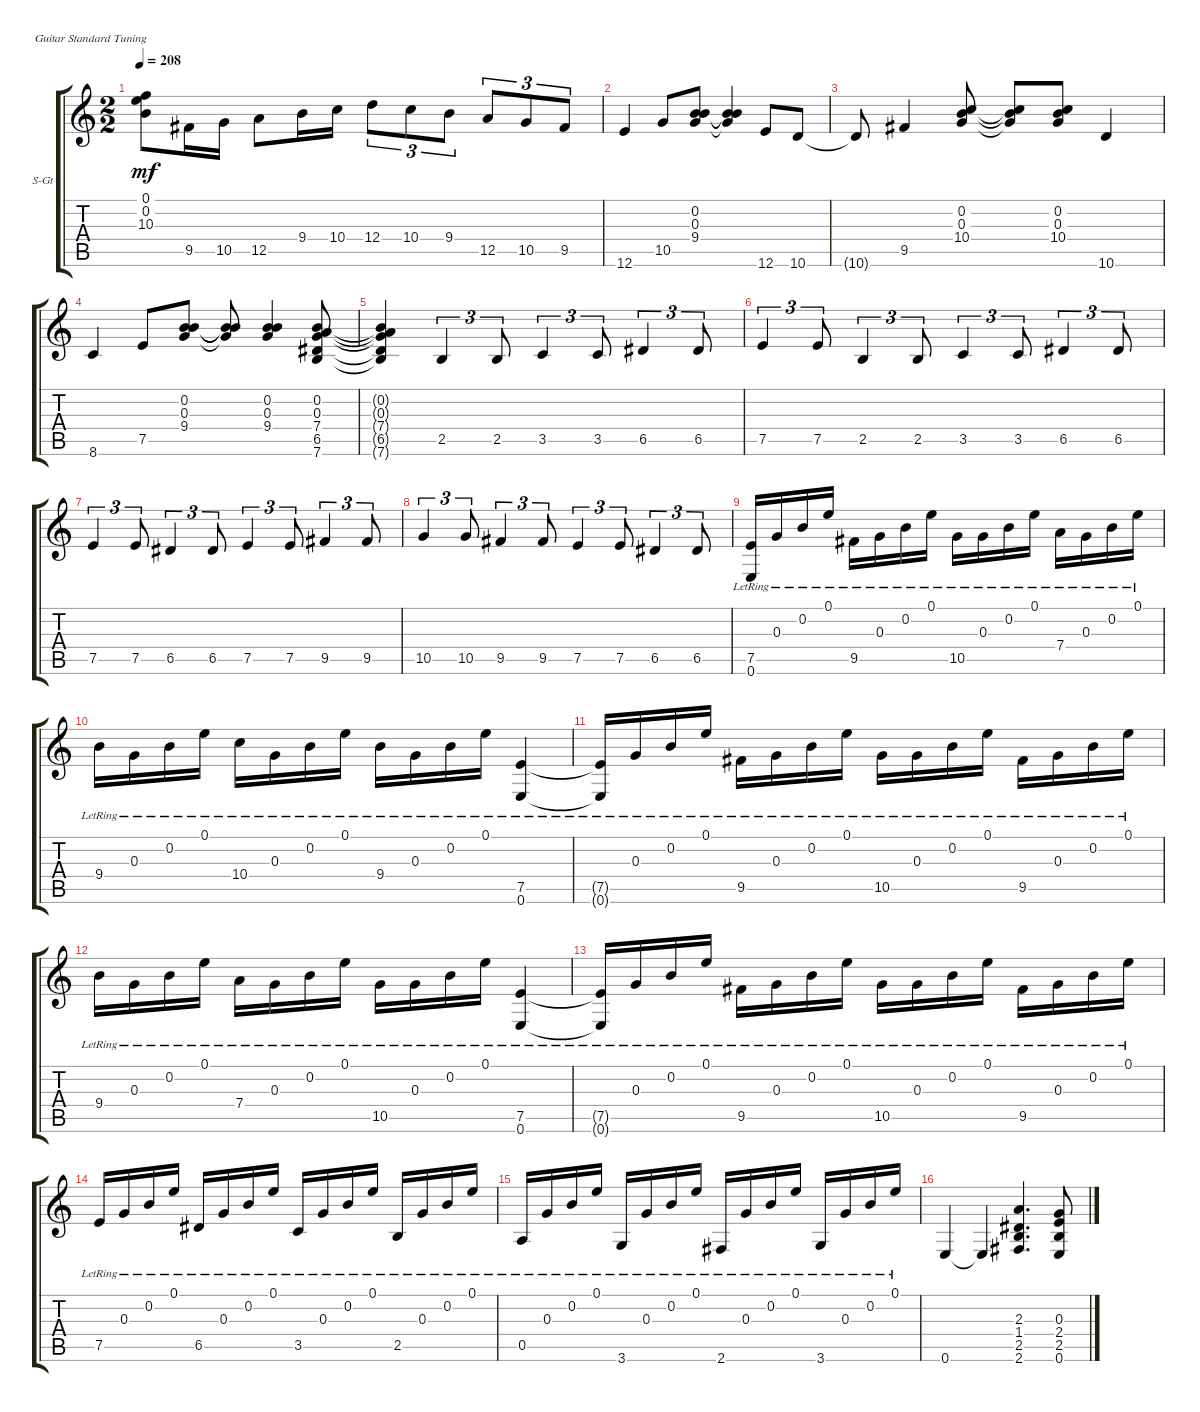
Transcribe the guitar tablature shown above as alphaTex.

\defaultSystemsLayout 4
\bracketExtendMode groupsimilarinstruments
\firstSystemTrackNameOrientation horizontal
\otherSystemsTrackNameOrientation horizontal
\track ("Steel Guitar" "S-Gt") {instrument acousticguitarsteel}
\staff {score tabs}
\tuning (E4 B3 G3 D3 A2 E2)
\ts (2 2)
\tempo 208
\clef g2
\ks c
(10.3 0.2 0.1).8{dy mf} 9.5.16 10.5.16 12.5.8 9.4.16 10.4.16 12.4.8{tu (3 2)} 10.4.8{tu (3 2)} 9.4.8{tu (3 2)} 12.5.8{tu (3 2)} 10.5.8{tu (3 2)} 9.5.8{tu (3 2)} |
12.6.4 10.5.8 (9.4 0.3 0.2).8 (0.2{t} 0.3{t} 9.4{t}).4 12.6.8 10.6.8 |
10.6{t}.8 9.5.4 (10.4 0.3 0.2).8 (0.2{t} 0.3{t} 10.4{t}).8 (10.4 0.3 0.2).8 10.6.4 |
8.6.4 7.5.8 (9.4 0.3 0.2).8 (0.2{t} 0.3{t} 9.4{t}).8 (9.4 0.3 0.2).4 (7.6 6.5 7.4 0.3 0.2).8 |
(7.6{t} 6.5{t} 7.4{t} 0.3{t} 0.2{t}).4 2.5.4{tu (3 2)} 2.5.8{tu (3 2)} 3.5.4{tu (3 2)} 3.5.8{tu (3 2)} 6.5.4{tu (3 2)} 6.5.8{tu (3 2)} |
7.5.4{tu (3 2)} 7.5.8{tu (3 2)} 2.5.4{tu (3 2)} 2.5.8{tu (3 2)} 3.5.4{tu (3 2)} 3.5.8{tu (3 2)} 6.5.4{tu (3 2)} 6.5.8{tu (3 2)} |
7.5.4{tu (3 2)} 7.5.8{tu (3 2)} 6.5.4{tu (3 2)} 6.5.8{tu (3 2)} 7.5.4{tu (3 2)} 7.5.8{tu (3 2)} 9.5.4{tu (3 2)} 9.5.8{tu (3 2)} |
10.5.4{tu (3 2)} 10.5.8{tu (3 2)} 9.5.4{tu (3 2)} 9.5.8{tu (3 2)} 7.5.4{tu (3 2)} 7.5.8{tu (3 2)} 6.5.4{tu (3 2)} 6.5.8{tu (3 2)} |
(0.6{lr} 7.5{lr}).16 0.3{lr}.16 0.2{lr}.16 0.1{lr}.16 9.5{lr}.16 0.3{lr}.16 0.2{lr}.16 0.1{lr}.16 10.5{lr}.16 0.3{lr}.16 0.2{lr}.16 0.1{lr}.16 7.4{lr}.16 0.3{lr}.16 0.2{lr}.16 0.1{lr}.16 |
9.4{lr}.16 0.3{lr}.16 0.2{lr}.16 0.1{lr}.16 10.4{lr}.16 0.3{lr}.16 0.2{lr}.16 0.1{lr}.16 9.4{lr}.16 0.3{lr}.16 0.2{lr}.16 0.1{lr}.16 (0.6{lr} 7.5{lr}).4 |
(0.6{lr t} 7.5{lr t}).16 0.3{lr}.16 0.2{lr}.16 0.1{lr}.16 9.5{lr}.16 0.3{lr}.16 0.2{lr}.16 0.1{lr}.16 10.5{lr}.16 0.3{lr}.16 0.2{lr}.16 0.1{lr}.16 9.5{lr}.16 0.3{lr}.16 0.2{lr}.16 0.1{lr}.16 |
9.4{lr}.16 0.3{lr}.16 0.2{lr}.16 0.1{lr}.16 7.4{lr}.16 0.3{lr}.16 0.2{lr}.16 0.1{lr}.16 10.5{lr}.16 0.3{lr}.16 0.2{lr}.16 0.1{lr}.16 (0.6{lr} 7.5{lr}).4 |
(0.6{lr t} 7.5{lr t}).16 0.3{lr}.16 0.2{lr}.16 0.1{lr}.16 9.5{lr}.16 0.3{lr}.16 0.2{lr}.16 0.1{lr}.16 10.5{lr}.16 0.3{lr}.16 0.2{lr}.16 0.1{lr}.16 9.5{lr}.16 0.3{lr}.16 0.2{lr}.16 0.1{lr}.16 |
7.5{lr}.16 0.3{lr}.16 0.2{lr}.16 0.1{lr}.16 6.5{lr}.16 0.3{lr}.16 0.2{lr}.16 0.1{lr}.16 3.5{lr}.16 0.3{lr}.16 0.2{lr}.16 0.1{lr}.16 2.5{lr}.16 0.3{lr}.16 0.2{lr}.16 0.1{lr}.16 |
0.5{lr}.16 0.3{lr}.16 0.2{lr}.16 0.1{lr}.16 3.6{lr}.16 0.3{lr}.16 0.2{lr}.16 0.1{lr}.16 2.6{lr}.16 0.3{lr}.16 0.2{lr}.16 0.1{lr}.16 3.6{lr}.16 0.3{lr}.16 0.2{lr}.16 0.1{lr}.16 |
0.6.4 0.6{t}.4 (2.6 2.5 1.4 2.3).4{d} (0.6 2.5 2.4 0.3).8
